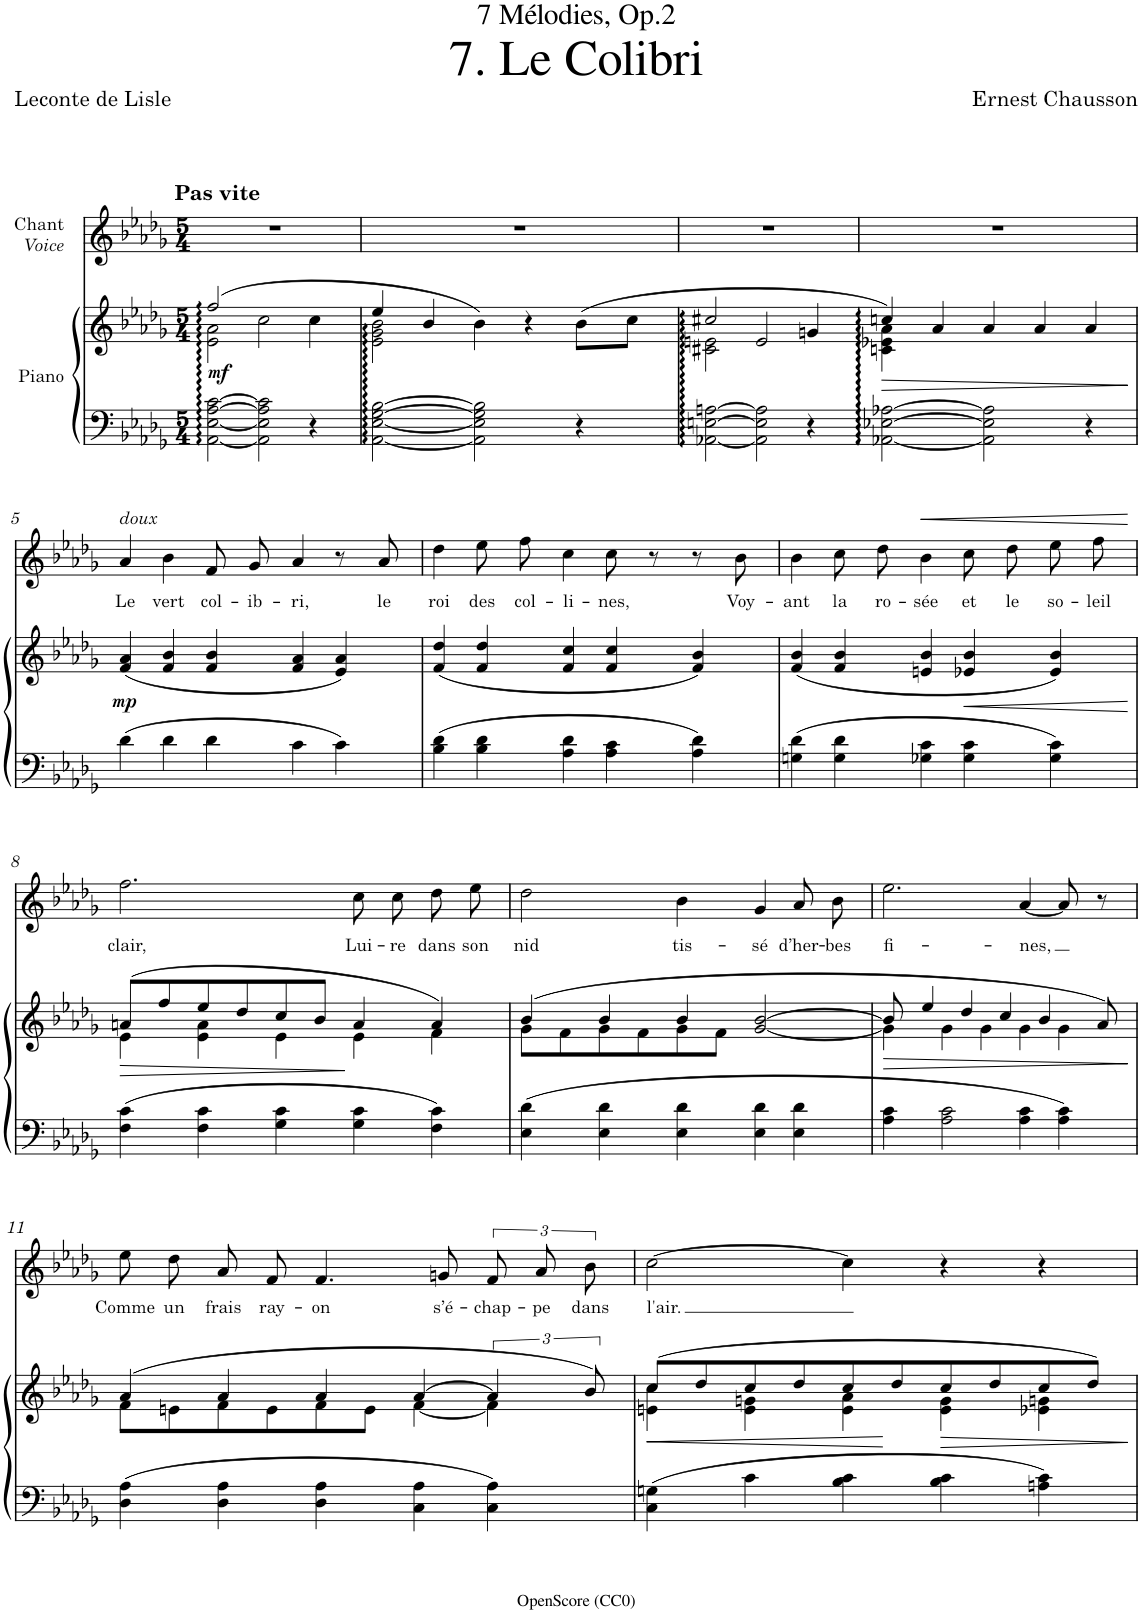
**kern	**kern	**dynam	**kern	**text	**dynam
*part2	*part2	*part2	*part1	*part1	*part1
*staff3	*staff2	*staff2/3	*staff1	*staff1	*staff1
*I"Piano	*	*	*I"Chant Voice	*	*
*I'Pno	*	*	*	*	*
*clefF4	*clefG2	*	*clefG2	*	*
*k[b-e-a-d-g-]	*k[b-e-a-d-g-]	*	*k[b-e-a-d-g-]	*	*
*M5/4	*M5/4	*	*M5/4	*	*
=1	=1	=1	=1	=1	=1
*	*^	*	*	*	*
!	!	!	!	!LO:TX:a:B:t=Pas vite	!	!
!	!	!	!LO:DY:b	!	!	!
[2AA-\ [2E-\ [2A-\ [2c\	(2ff/	2e-\ 2a-\	mf	4%5r	.	.
2AA-\] 2E-\] 2A-\] 2c\]	2cc\	2.ryy	.	.	.	.
4r	4cc\	.	.	.	.	.
=2	=2	=2	=2	=2	=2	=2
[2AA-\ [2E-\ [2G-\ [2B-\	4ee-/	2e-\ 2g-\ 2b-\	.	4%5r	.	.
.	4b-/	.	.	.	.	.
2AA-\] 2E-\] 2G-\] 2B-\]	4b-\)	2.ryy	.	.	.	.
.	4r	.	.	.	.	.
4r	(8b-\L	.	.	.	.	.
.	8cc\J	.	.	.	.	.
=3	=3	=3	=3	=3	=3	=3
[2AA-X\ [2En\ [2An\	2cc#X/	2c#X\ 2en\	.	4%5r	.	.
2AA-\] 2E\] 2A\]	2e/	2.ryy	.	.	.	.
4r	4gn/	.	.	.	.	.
=4	=4	=4	=4	=4	=4	=4
!	!	!	!LO:HP:b	!	!	!
[2AA-X\ [2E-X\ [2A-X\	4ccn/)	4cn\ 4e-X\ 4a-\	>	4%5r	.	.
.	4a-/	1ryy	.	.	.	.
2AA-\] 2E-\] 2A-\]	4a-/	.	.	.	.	.
.	4a-/	.	.	.	.	.
4r	4a-/	.	.	.	.	.
*	*v	*v	*	*	*	*
.	.	]	.	.	.
!!LO:LB:g=z
=5	=5	=5	=5	=5	=5
!	!	!	!LO:TX:a:i:t=doux	!	!
!	!	!LO:DY:b	!	!LO:LY:b	!
4d-\	(4f/ 4a-/	mp	4a-/	Le	.
!	!	!	!	!LO:LY:b	!
4d-\	4f/ 4b-/	.	4b-\	vert	.
!	!	!	!	!LO:LY:b	!
4d-\	4f/ 4b-/	.	8f/L	col-	.
!	!	!	!	!LO:LY:b	!
.	.	.	8g-/J	-ib-	.
!	!	!	!	!LO:LY:b	!
4c\	4f/ 4a-/	.	4a-/	-ri,	.
4c\	4e-/ 4a-/)	.	8r	.	.
!	!	!	!	!LO:LY:b	!
.	.	.	8a-/	le	.
=6	=6	=6	=6	=6	=6
!	!	!	!	!LO:LY:b	!
4B-\ 4d-\	(4f/ 4dd-/	.	4dd-\	roi	.
!	!	!	!	!LO:LY:b	!
4B-\ 4d-\	4f/ 4dd-/	.	8ee-\L	des	.
!	!	!	!	!LO:LY:b	!
.	.	.	8ff\J	col-	.
!	!	!	!	!LO:LY:b	!
4A-\ 4d-\	4f/ 4cc/	.	4cc\	-li-	.
!	!	!	!	!LO:LY:b	!
4A-\ 4c\	4f/ 4cc/	.	8cc\	-nes,	.
.	.	.	8r	.	.
4A-\ 4d-\	4f/ 4b-/)	.	8r	.	.
!	!	!	!	!LO:LY:b	!
.	.	.	8b-\	Voy-	.
=7	=7	=7	=7	=7	=7
!	!	!	!	!LO:LY:b	!
4Gn\ 4d-\	(4f/ 4b-/	.	4b-\	-ant	.
!	!	!	!	!LO:LY:b	!
4G\ 4d-\	4f/ 4b-/	.	8cc\L	la	.
!	!	!	!	!LO:LY:b	!
.	.	.	8dd-\J	ro-	.
!	!	!	!	!LO:LY:b	!LO:HP:b
4G-X\ 4c\	4en/ 4b-/	.	4b-\	-sée	<
!	!	!LO:HP:b	!	!LO:LY:b	!
4G-\ 4c\	4e-X/ 4b-/	<	8cc\L	et	.
!	!	!	!	!LO:LY:b	!
.	.	.	8dd-\	le	.
!	!	!	!	!LO:LY:b	!
4G-\ 4c\	4e-/ 4b-/)	.	8ee-\	so-	.
!	!	!	!	!LO:LY:b	!
.	.	.	8ff\J	-leil	.
.	.	[	.	.	[
!!LO:LB:g=z
=8	=8	=8	=8	=8	=8
!	!	!LO:HP:b	!	!LO:LY:b	!
*	*^	*	*	*	*
4F\ 4c\	(8an/L	4e-\	>	2.ff\	clair,	.
.	8ff/	.	.	.	.	.
4F\ 4c\	8ee-/	4e-\ 4a\	.	.	.	.
.	8dd-/	.	.	.	.	.
4G-\ 4c\	8cc/	4e-\	.	.	.	.
.	8b-/J	.	.	.	.	.
!	!	!	!	!	!LO:LY:b	!
4G-\ 4c\	4a/	4e-\	]	8cc\L	Lui-	.
!	!	!	!	!	!LO:LY:b	!
.	.	.	.	8cc\	-re	.
!	!	!	!	!	!LO:LY:b	!
4F\ 4c\	4a/)	4f\	.	8dd-\	dans	.
!	!	!	!	!	!LO:LY:b	!
.	.	.	.	8ee-\J	son	.
=9	=9	=9	=9	=9	=9	=9
!	!	!	!	!	!LO:LY:b	!
4E-\ 4d-\	(4b-/	8g-\L	.	2dd-\	nid	.
.	.	8f\	.	.	.	.
4E-\ 4d-\	4b-/	8g-\	.	.	.	.
.	.	8f\	.	.	.	.
!	!	!	!	!	!LO:LY:b	!
4E-\ 4d-\	4b-/	8g-\	.	4b-\	tis-	.
.	.	8f\J	.	.	.	.
!	!	!	!	!	!LO:LY:b	!
4E-\ 4d-\	[<2g-/ [2b-/	2ryy	.	4g-/	-sé	.
!	!	!	!	!	!LO:LY:b	!
4E-\ 4d-\	.	.	.	8a-/L	d’her-	.
!	!	!	!	!	!LO:LY:b	!
.	.	.	.	8b-/J	-bes	.
=10	=10	=10	=10	=10	=10	=10
!	!	!	!LO:HP:b	!	!LO:LY:b	!
4A-\ 4c\	8b-/]	4g-\]	>	2.ee-\	fi-	.
.	4ee-/	.	.	.	.	.
2A-\ 2c\	.	4g-\	.	.	.	.
.	4dd-/	.	.	.	.	.
.	.	4g-\	.	.	.	.
.	4cc/	.	.	.	.	.
!	!	!	!	!	!LO:LY:b	!
4A-\ 4c\	.	4g-\	.	[4a-/	-nes,	.
.	4b-/	.	.	.	.	.
4A-\ 4c\	.	4g-\	.	8a-/]	.	.
.	8a-/)	.	.	8r	.	.
*	*v	*v	*	*	*	*
.	.	]	.	.	.
!!LO:LB:g=z
=11	=11	=11	=11	=11	=11
*	*^	*	*	*	*
!	!	!	!	!	!LO:LY:b	!
4D-\ 4A-\	(4a-/	8f\L	.	8ee-\L	Comme	.
!	!	!	!	!	!LO:LY:b	!
.	.	8en\	.	8dd-\	un	.
!	!	!	!	!	!LO:LY:b	!
4D-\ 4A-\	4a-/	8f\	.	8a-\	frais	.
!	!	!	!	!	!LO:LY:b	!
.	.	8e\	.	8f\J	ray-	.
!	!	!	!	!	!LO:LY:b	!
4D-\ 4A-\	4a-/	8f\	.	4.f/	-on	.
.	.	8e\J	.	.	.	.
4C\ 4A-\	[4a-/	[4f\	.	.	.	.
!	!	!	!	!	!LO:LY:b	!
.	.	.	.	8gn/L	s’é-	.
!	!	!	!	!	!LO:LY:b	!
4C\ 4A-\	6a-/]	4f\]	.	12f/	-chap-	.
!	!	!	!	!	!LO:LY:b	!
.	.	.	.	12a-/	-pe	.
!	!	!	!	!	!LO:LY:b	!
.	12b-/)	.	.	12b-/J	dans	.
=12	=12	=12	=12	=12	=12	=12
!	!	!	!LO:HP:b	!	!LO:LY:b	!
4C\ 4Gn\	(8cc/L	4en\ 4cc\	<	[2cc\	l'air.	.
.	8dd-/	.	.	.	.	.
4c\	8cc/	4e\ 4gn\	.	.	.	.
.	8dd-/	.	.	.	.	.
4B-\ 4c\	8cc/	4e\ 4a-\	.	4cc\]	.	.
.	8dd-/	.	[	.	.	.
!	!	!	!LO:HP:b	!	!	!
4B-\ 4c\	8cc/	4e\ 4g\	>	4r	.	.
.	8dd-/	.	.	.	.	.
4An\ 4c\	8cc/	4e-X\ 4gn\	.	4r	.	.
.	8dd-/J)	.	.	.	.	.
*	*v	*v	*	*	*	*
.	.	]	.	.	.
=	=	=	=	=	=
*-	*-	*-	*-	*-	*-
